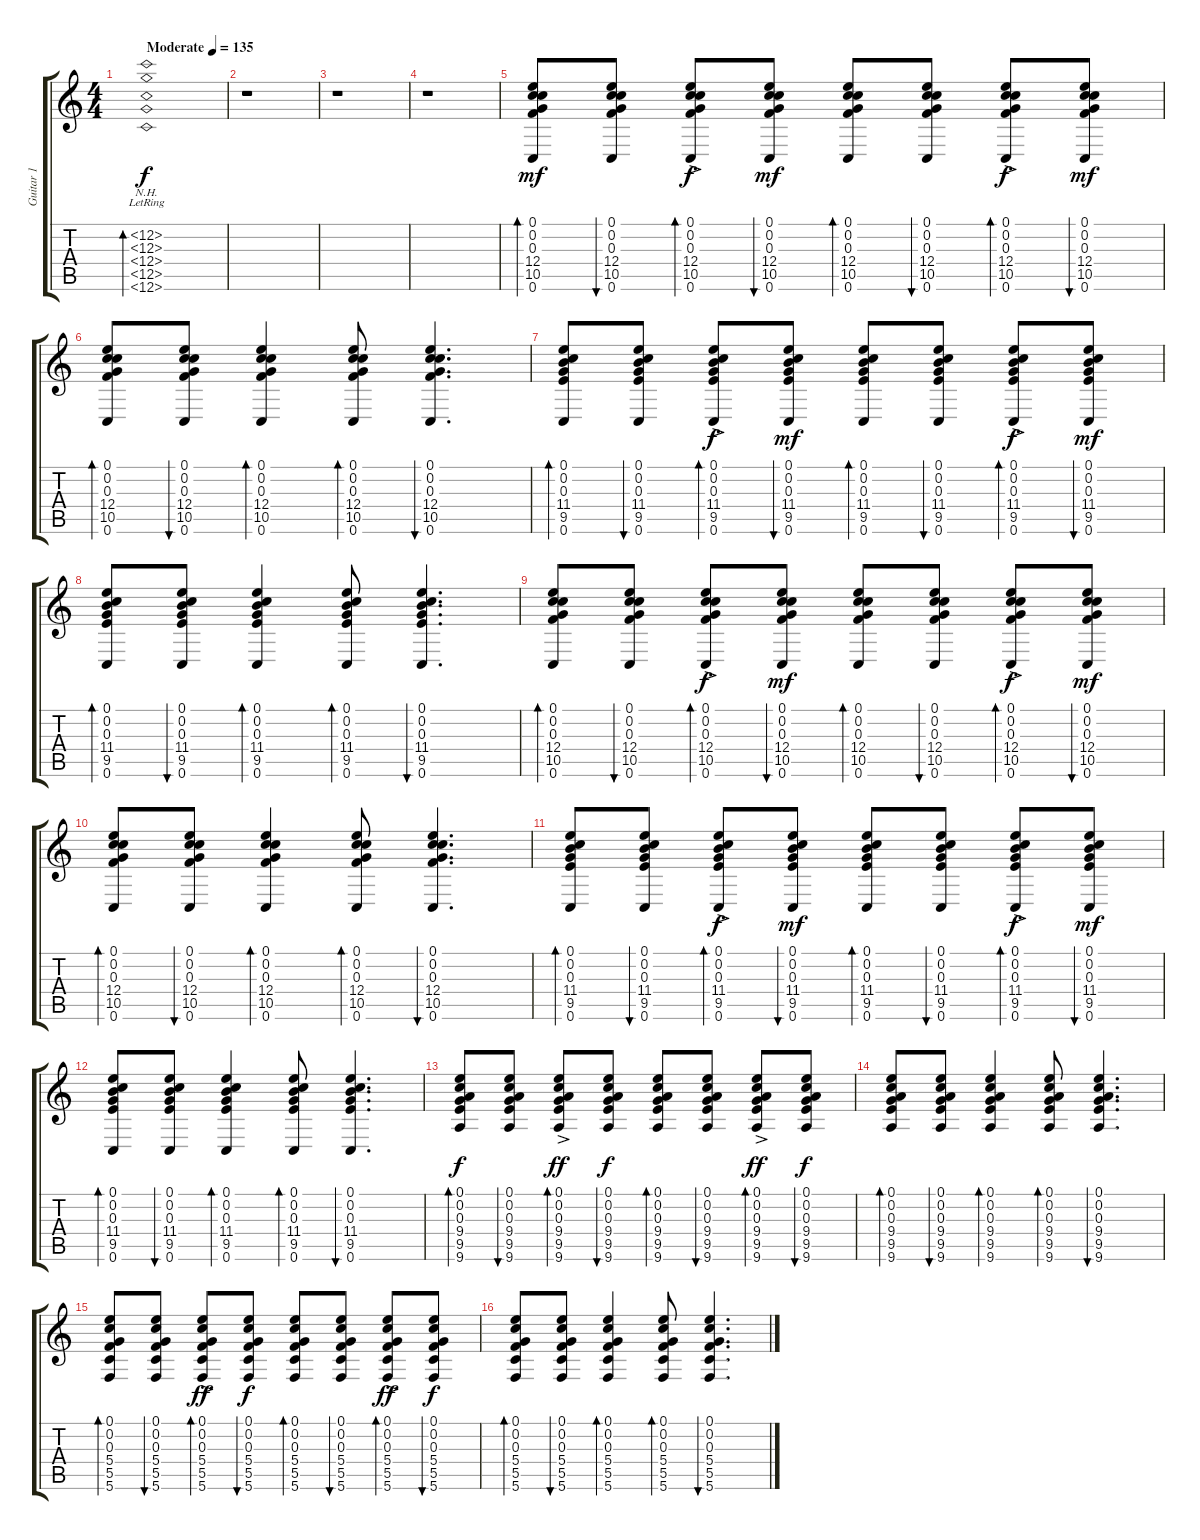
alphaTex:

\track ("Guitar 1" "Guitar 1") {instrument acousticguitarsteel}
\staff {score tabs}
\tuning (E4 C4 G3 C3 G2 C2) {hide}
\ts (4 4)
\tempo (135 "Moderate")
\clef g2
\ks c
(12.2{nh lr} 12.3{nh lr} 12.4{nh lr} 12.5{nh lr} 12.6{nh lr}).1{bd 120 dy f instrument acousticguitarsteel} |
r.1 |
r.1 |
r.1 |
(0.1 0.2 0.3 12.4 10.5 0.6).8{bd 60 dy mf} (0.1 0.2 0.3 12.4 10.5 0.6).8{bu 60} (0.1{ac} 0.2{ac} 0.3{ac} 12.4{ac} 10.5{ac} 0.6{ac}).8{bd 60 dy f} (0.1 0.2 0.3 12.4 10.5 0.6).8{bu 60 dy mf} (0.1 0.2 0.3 12.4 10.5 0.6).8{bd 60} (0.1 0.2 0.3 12.4 10.5 0.6).8{bu 60} (0.1{ac} 0.2{ac} 0.3{ac} 12.4{ac} 10.5{ac} 0.6{ac}).8{bd 60 dy f} (0.1 0.2 0.3 12.4 10.5 0.6).8{bu 60 dy mf} |
(0.1 0.2 0.3 12.4 10.5 0.6).8{bd 60} (0.1 0.2 0.3 12.4 10.5 0.6).8{bu 60} (0.1 0.2 0.3 12.4 10.5 0.6).4{bd 60} (0.1 0.2 0.3 12.4 10.5 0.6).8{bd 60} (0.1 0.2 0.3 12.4 10.5 0.6).4{d bu 60} |
(0.1 0.2 0.3 11.4 9.5 0.6).8{bd 60} (0.1 0.2 0.3 11.4 9.5 0.6).8{bu 60} (0.1{ac} 0.2{ac} 0.3{ac} 11.4{ac} 9.5{ac} 0.6{ac}).8{bd 60 dy f} (0.1 0.2 0.3 11.4 9.5 0.6).8{bu 60 dy mf} (0.1 0.2 0.3 11.4 9.5 0.6).8{bd 60} (0.1 0.2 0.3 11.4 9.5 0.6).8{bu 60} (0.1{ac} 0.2{ac} 0.3{ac} 11.4{ac} 9.5{ac} 0.6{ac}).8{bd 60 dy f} (0.1 0.2 0.3 11.4 9.5 0.6).8{bu 60 dy mf} |
(0.1 0.2 0.3 11.4 9.5 0.6).8{bd 60} (0.1 0.2 0.3 11.4 9.5 0.6).8{bu 60} (0.1 0.2 0.3 11.4 9.5 0.6).4{bd 60} (0.1 0.2 0.3 11.4 9.5 0.6).8{bd 60} (0.1 0.2 0.3 11.4 9.5 0.6).4{d bu 60} |
(0.1 0.2 0.3 12.4 10.5 0.6).8{bd 60} (0.1 0.2 0.3 12.4 10.5 0.6).8{bu 60} (0.1{ac} 0.2{ac} 0.3{ac} 12.4{ac} 10.5{ac} 0.6{ac}).8{bd 60 dy f} (0.1 0.2 0.3 12.4 10.5 0.6).8{bu 60 dy mf} (0.1 0.2 0.3 12.4 10.5 0.6).8{bd 60} (0.1 0.2 0.3 12.4 10.5 0.6).8{bu 60} (0.1{ac} 0.2{ac} 0.3{ac} 12.4{ac} 10.5{ac} 0.6{ac}).8{bd 60 dy f} (0.1 0.2 0.3 12.4 10.5 0.6).8{bu 60 dy mf} |
(0.1 0.2 0.3 12.4 10.5 0.6).8{bd 60} (0.1 0.2 0.3 12.4 10.5 0.6).8{bu 60} (0.1 0.2 0.3 12.4 10.5 0.6).4{bd 60} (0.1 0.2 0.3 12.4 10.5 0.6).8{bd 60} (0.1 0.2 0.3 12.4 10.5 0.6).4{d bu 60} |
(0.1 0.2 0.3 11.4 9.5 0.6).8{bd 60} (0.1 0.2 0.3 11.4 9.5 0.6).8{bu 60} (0.1{ac} 0.2{ac} 0.3{ac} 11.4{ac} 9.5{ac} 0.6{ac}).8{bd 60 dy f} (0.1 0.2 0.3 11.4 9.5 0.6).8{bu 60 dy mf} (0.1 0.2 0.3 11.4 9.5 0.6).8{bd 60} (0.1 0.2 0.3 11.4 9.5 0.6).8{bu 60} (0.1{ac} 0.2{ac} 0.3{ac} 11.4{ac} 9.5{ac} 0.6{ac}).8{bd 60 dy f} (0.1 0.2 0.3 11.4 9.5 0.6).8{bu 60 dy mf} |
(0.1 0.2 0.3 11.4 9.5 0.6).8{bd 60} (0.1 0.2 0.3 11.4 9.5 0.6).8{bu 60} (0.1 0.2 0.3 11.4 9.5 0.6).4{bd 60} (0.1 0.2 0.3 11.4 9.5 0.6).8{bd 60} (0.1 0.2 0.3 11.4 9.5 0.6).4{d bu 60} |
(0.1 0.2 0.3 9.4 9.5 9.6).8{bd 60 dy f} (0.1 0.2 0.3 9.4 9.5 9.6).8{bu 60} (0.1{ac} 0.2{ac} 0.3{ac} 9.4{ac} 9.5{ac} 9.6{ac}).8{bd 60 dy ff} (0.1 0.2 0.3 9.4 9.5 9.6).8{bu 60 dy f} (0.1 0.2 0.3 9.4 9.5 9.6).8{bd 60} (0.1 0.2 0.3 9.4 9.5 9.6).8{bu 60} (0.1{ac} 0.2{ac} 0.3{ac} 9.4{ac} 9.5{ac} 9.6{ac}).8{bd 60 dy ff} (0.1 0.2 0.3 9.4 9.5 9.6).8{bu 60 dy f} |
(0.1 0.2 0.3 9.4 9.5 9.6).8{bd 60} (0.1 0.2 0.3 9.4 9.5 9.6).8{bu 60} (0.1 0.2 0.3 9.4 9.5 9.6).4{bd 60} (0.1 0.2 0.3 9.4 9.5 9.6).8{bd 60} (0.1 0.2 0.3 9.4 9.5 9.6).4{d bu 60} |
(0.1 0.2 0.3 5.4 5.5 5.6).8{bd 60} (0.1 0.2 0.3 5.4 5.5 5.6).8{bu 60} (0.1{ac} 0.2{ac} 0.3{ac} 5.4{ac} 5.5{ac} 5.6{ac}).8{bd 60 dy ff} (0.1 0.2 0.3 5.4 5.5 5.6).8{bu 60 dy f} (0.1 0.2 0.3 5.4 5.5 5.6).8{bd 60} (0.1 0.2 0.3 5.4 5.5 5.6).8{bu 60} (0.1{ac} 0.2{ac} 0.3{ac} 5.4{ac} 5.5{ac} 5.6{ac}).8{bd 60 dy ff} (0.1 0.2 0.3 5.4 5.5 5.6).8{bu 60 dy f} |
(0.1 0.2 0.3 5.4 5.5 5.6).8{bd 60} (0.1 0.2 0.3 5.4 5.5 5.6).8{bu 60} (0.1 0.2 0.3 5.4 5.5 5.6).4{bd 60} (0.1 0.2 0.3 5.4 5.5 5.6).8{bd 60} (0.1 0.2 0.3 5.4 5.5 5.6).4{d bu 60}
